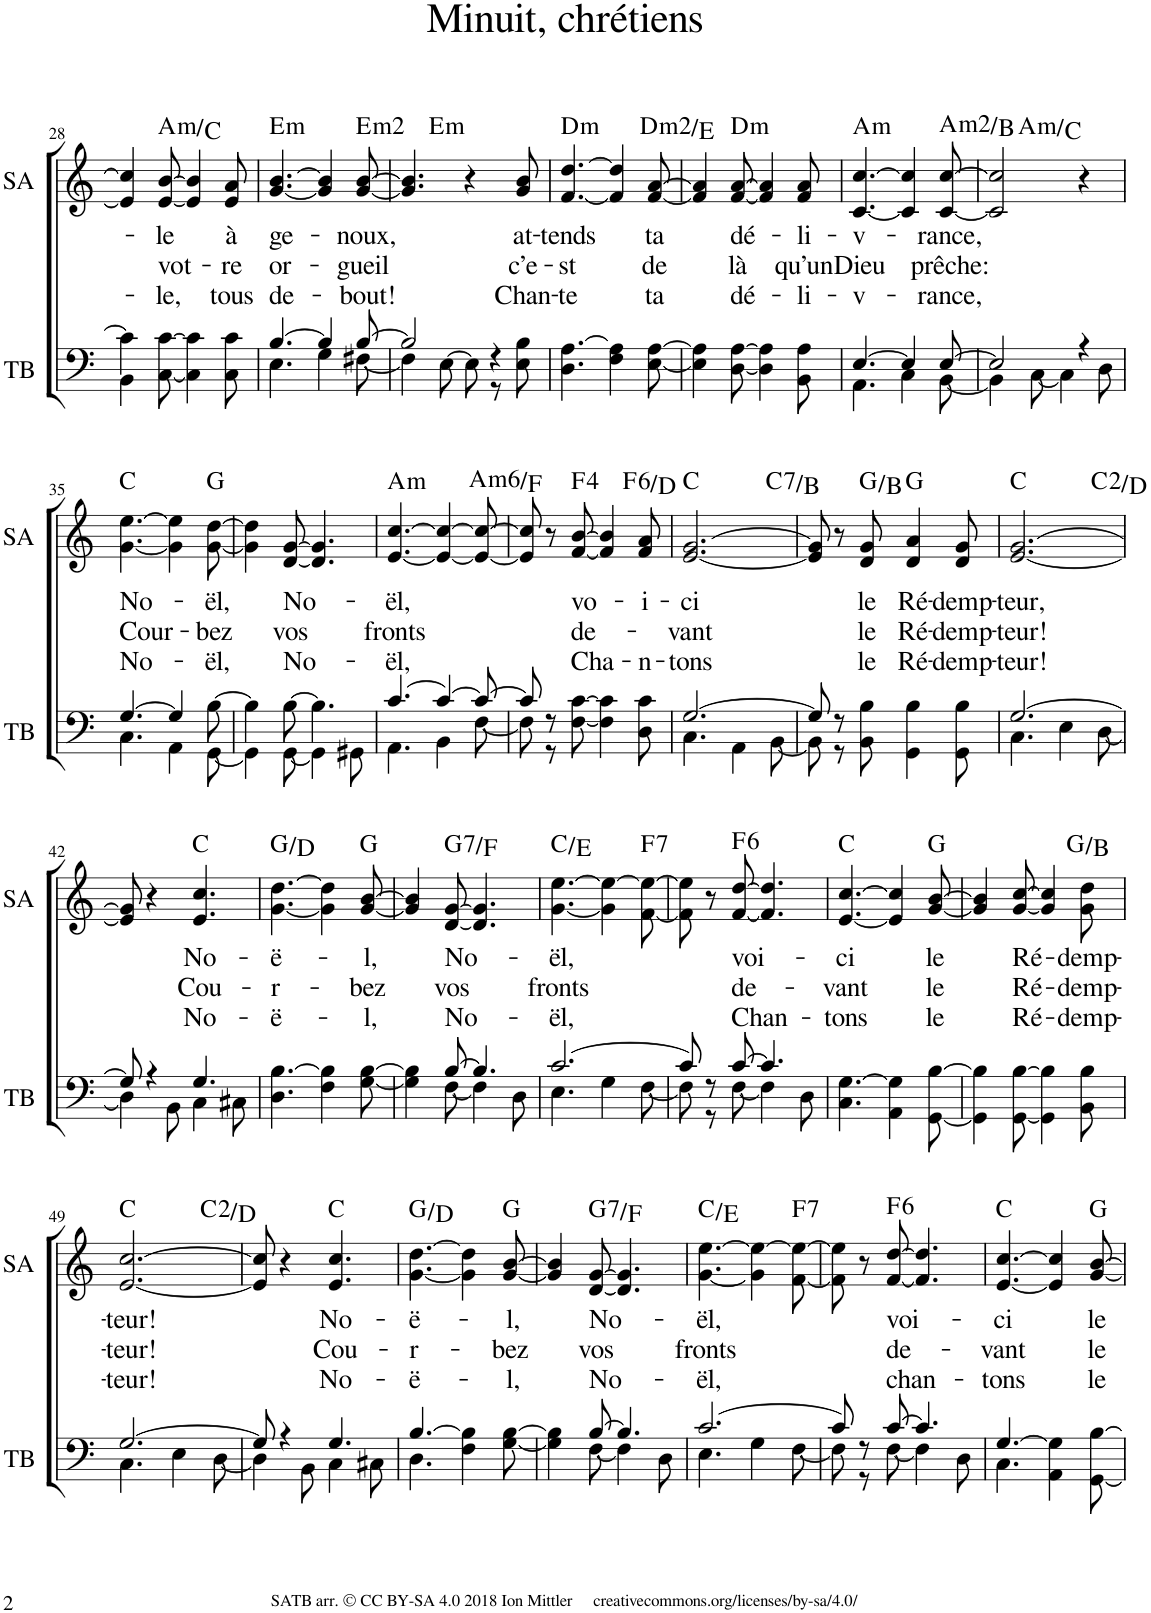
**kern	**kern	**text	**text	**text	**harte
*part2	*part1	*part1	*part1	*part1	*part1
*staff2	*staff1	*staff1	*staff1	*staff1	*
*I"Tenor &amp; Bass	*I"Soprano &amp; Alto	*	*	*	*
*I'TB	*I'SA	*	*	*	*
!!LO:PB:g=z
*clefF4	*clefG2	*	*	*	*
*k[]	*k[]	*	*	*	*
*M6/8	*M6/8	*	*	*	*
=28	=28	=28	=28	=28	=28
*^	*	*	*	*	*
4BB\	4c\]	4e/] 4cc/]	.	.	.	.
!	!	!	!LO:LY:b	!LO:LY:b	!LO:LY:b	!LO:H:kt=m
[8C\ [>8c\	2ryy	[8e/ [8b/	-le	vot-	-le,	A:min/b3
4C\] 4c\]	.	4e/] 4b/]	.	.	.	.
!	!	!	!LO:LY:b	!LO:LY:b	!LO:LY:b	!
8C\ 8c\	.	8e/ 8a/	à	-re	tous	.
=29	=29	=29	=29	=29	=29	=29
!	!	!	!LO:LY:b	!LO:LY:b	!LO:LY:b	!LO:H:kt=m
[4.B/	4.E\	[4.g/ [4.b/	ge-	or-	de-	E:min
4B/]	4G\	4g/] 4b/]	.	.	.	.
!	!	!	!LO:LY:b	!LO:LY:b	!LO:LY:b	!LO:H:kt=m
[8B/	[8F#X\	[8g/ [8b/	-noux,	-gueil	-bout!	E:min(2)
=30	=30	=30	=30	=30	=30	=30
2B/]	4F#\]	4.g/] 4.b/]	.	.	.	.
.	[>8E\	.	.	.	.	.
!	!	!	!	!	!	!LO:H:kt=m
.	8E\]	4r	.	.	.	E:min
4r	8r	.	.	.	.	.
!	!	!	!LO:LY:b	!LO:LY:b	!LO:LY:b	!
.	8E\ 8B\	8g/ 8b/	at-	c’e-	Chan-	.
=31	=31	=31	=31	=31	=31	=31
!	!	!	!LO:LY:b	!LO:LY:b	!LO:LY:b	!LO:H:kt=m
*v	*v	*	*	*	*	*
4.D\ [4.A\	[4.f/ [4.dd/	-tends	-st	-te	D:min
4F\ 4A\]	4f/] 4dd/]	.	.	.	.
!	!	!LO:LY:b	!LO:LY:b	!LO:LY:b	!LO:H:kt=m
[8E\ [>8A\	[8f/ [8a/	ta	de	ta	D:min(2)/2
=32	=32	=32	=32	=32	=32
4E\] 4A\]	4f/] 4a/]	.	.	.	.
!	!	!LO:LY:b	!LO:LY:b	!LO:LY:b	!LO:H:kt=m
[8D\ [8A\	[8f/ [8a/	dé-	là	dé-	D:min
4D\] 4A\]	4f/] 4a/]	.	.	.	.
!	!	!LO:LY:b	!LO:LY:b	!LO:LY:b	!
8BB\ 8A\	8f/ 8a/	-li-	qu’un	-li-	.
=33	=33	=33	=33	=33	=33
*^	*	*	*	*	*
!	!	!	!LO:LY:b	!LO:LY:b	!LO:LY:b	!LO:H:kt=m
[4.E/	4.AA\	[4.c/ [4.cc/	-v-	-Dieu	-v-	A:min
4E/]	4C\	4c/] 4cc/]	.	.	.	.
!	!	!	!LO:LY:b	!LO:LY:b	!LO:LY:b	!LO:H:kt=m
[8E/	[8BB\	[8c/ [8cc/	-rance,	prêche:	-rance,	A:min(2)/2
=34	=34	=34	=34	=34	=34	=34
*	*	*^	*	*	*	*
2E/]	4BB\]	2c/] 2cc/]	4.ryy	.	.	.	.
.	[8C\	.	.	.	.	.	.
!	!	!	!	!	!	!	!LO:H:kt=m
.	4C\]	.	4.ryy	.	.	.	A:min/b3
4r	.	4r	.	.	.	.	.
.	8D\	.	.	.	.	.	.
!!LO:LB:g=z
=35	=35	=35	=35	=35	=35	=35	=35
!	!	!	!	!LO:LY:b	!LO:LY:b	!LO:LY:b	!
*	*	*v	*v	*	*	*	*
[4.G/	4.C\	[4.g\ [4.ee\	No-	Cour-	No-	C:maj
4G/]	4AA\	4g\] 4ee\]	.	.	.	.
!	!	!	!LO:LY:b	!LO:LY:b	!LO:LY:b	!
[>8B\	[8GG\	[8g\ [8dd\	-ël,	-bez	-ël,	G:maj
=36	=36	=36	=36	=36	=36	=36
4B\]	4GG\]	4g\] 4dd\]	.	.	.	.
!	!	!	!LO:LY:b	!LO:LY:b	!LO:LY:b	!
[>8B\	[8GG\	[8d/ [8g/	No-	vos	No-	.
4.B\]	4GG\]	4.d/] 4.g/]	.	.	.	.
.	8GG#X\	.	.	.	.	.
=37	=37	=37	=37	=37	=37	=37
!	!	!	!LO:LY:b	!LO:LY:b	!LO:LY:b	!LO:H:kt=m
[4.c/	4.AA\	[4.e/ [4.cc/	-ël,	fronts	-ël,	A:min
4c/_	4BB\	4e/_ 4cc/_	.	.	.	.
!	!	!	!	!	!	!LO:H:kt=m6
8c/_	[8F\	8e/_ 8cc/_	.	.	.	A:min6/b6
=38	=38	=38	=38	=38	=38	=38
8c/]	8F\]	8e/] 8cc/]	.	.	.	.
8r	8r	8r	.	.	.	.
!	!	!	!LO:LY:b	!LO:LY:b	!LO:LY:b	!
[8F\ [>8c\	2ryy	[8f/ [8bn/	vo-	de-	Cha-	F:maj(4)
4F\] 4c\]	.	4f/] 4b/]	.	.	.	.
!	!	!	!LO:LY:b	!	!LO:LY:b	!LO:H:kt=6
8D\ 8c\	.	8f/ 8a/	-i-	.	-n-	F:maj6/6
=39	=39	=39	=39	=39	=39	=39
!	!	!	!LO:LY:b	!LO:LY:b	!LO:LY:b	!
*	*	*^	*	*	*	*
[2.G/	4.C\	[2.e/ [2.g/	4.ryy	-ci	-vant	-tons	C:maj
!	!	!	!	!	!	!	!LO:H:kt=7
.	4AA\	.	4.ryy	.	.	.	C:7/7
.	[8BB\	.	.	.	.	.	.
*	*	*v	*v	*	*	*	*
=40	=40	=40	=40	=40	=40	=40
8G/]	8BB\]	8e/] 8g/]	.	.	.	.
8r	8r	8r	.	.	.	.
!	!	!	!LO:LY:b	!LO:LY:b	!LO:LY:b	!
8BB\ 8B\	2ryy	8d/ 8g/	le	le	le	G:maj/3
!	!	!	!LO:LY:b	!LO:LY:b	!LO:LY:b	!
4GG\ 4B\	.	4d/ 4a/	Ré-	Ré-	Ré-	G:maj
!	!	!	!LO:LY:b	!LO:LY:b	!LO:LY:b	!
8GG\ 8B\	.	8d/ 8g/	-demp-	-demp-	-demp-	.
=41	=41	=41	=41	=41	=41	=41
!	!	!	!LO:LY:b	!LO:LY:b	!LO:LY:b	!
*	*	*^	*	*	*	*
[2.G/	4.C\	[2.e/ [2.g/	4.ryy	-teur,	-teur!	-teur!	C:maj
.	4E\	.	4.ryy	.	.	.	C:maj(2)/2
.	[8D\	.	.	.	.	.	.
*	*	*v	*v	*	*	*	*
!!LO:LB:g=z
=42	=42	=42	=42	=42	=42	=42
8G/]	4D\]	8e/] 8g/]	.	.	.	.
4r	.	4r	.	.	.	.
.	8BB\	.	.	.	.	.
!	!	!	!LO:LY:b	!LO:LY:b	!LO:LY:b	!
4.G/	4C\	4.e/ 4.cc/	No-	Cou-	No-	C:maj
.	8C#X\	.	.	.	.	.
=43	=43	=43	=43	=43	=43	=43
!	!	!	!LO:LY:b	!LO:LY:b	!LO:LY:b	!
*v	*v	*	*	*	*	*
4.D\ [4.B\	[4.g\ [4.dd\	-ë-	-r-	-ë-	G:maj/5
4F\ 4B\]	4g\] 4dd\]	.	.	.	.
!	!	!LO:LY:b	!LO:LY:b	!LO:LY:b	!
[8G\ [>8B\	[8g/ [8b/	-l,	-bez	-l,	G:maj
=44	=44	=44	=44	=44	=44
*^	*	*	*	*	*
4G\] 4B\]	4ryy	4g/] 4b/]	.	.	.	.
!	!	!	!LO:LY:b	!LO:LY:b	!LO:LY:b	!LO:H:kt=7
[8B/	[8F\	[8d/ [8g/	No-	vos	No-	G:7/b7
4.B/]	4F\]	4.d/] 4.g/]	.	.	.	.
.	8D\	.	.	.	.	.
=45	=45	=45	=45	=45	=45	=45
!	!	!	!LO:LY:b	!LO:LY:b	!LO:LY:b	!
[2.c/	4.E\	[4.g\ [4.ee\	-ël,	fronts	-ël,	C:maj/3
.	4G\	4g\] 4ee\_	.	.	.	.
!	!	!	!	!	!	!LO:H:kt=7
.	[8F\	[8f\ 8een\_	.	.	.	F:7
=46	=46	=46	=46	=46	=46	=46
8c/]	8F\]	8f\] 8ee\]	.	.	.	.
8r	8r	8r	.	.	.	.
!	!	!	!LO:LY:b	!LO:LY:b	!LO:LY:b	!LO:H:kt=6
[8c/	[8F\	[8f/ [8dd/	voi-	de-	Chan-	F:maj6
4.c/]	4F\]	4.f/] 4.dd/]	.	.	.	.
.	8D\	.	.	.	.	.
=47	=47	=47	=47	=47	=47	=47
!	!	!	!LO:LY:b	!LO:LY:b	!LO:LY:b	!
*v	*v	*	*	*	*	*
4.C\ [4.G\	[4.e/ [4.cc/	-ci	-vant	-tons	C:maj
4AA\ 4G\]	4e/] 4cc/]	.	.	.	.
!	!	!LO:LY:b	!LO:LY:b	!LO:LY:b	!
[8GG\ [>8B\	[8g/ [8b/	le	le	le	G:maj
=48	=48	=48	=48	=48	=48
4GG\] 4B\]	4g/] 4b/]	.	.	.	.
!	!	!LO:LY:b	!LO:LY:b	!LO:LY:b	!
[8GG\ [8B\	[8g/ [8cc/	Ré-	Ré-	Ré-	.
4GG\] 4B\]	4g/] 4cc/]	.	.	.	.
!	!	!LO:LY:b	!LO:LY:b	!LO:LY:b	!
8BB\ 8B\	8g\ 8dd\	-demp-	-demp-	-demp-	G:maj/3
!!LO:LB:g=z
=49	=49	=49	=49	=49	=49
*^	*	*	*	*	*
!	!	!	!LO:LY:b	!LO:LY:b	!LO:LY:b	!
*	*	*^	*	*	*	*
[2.G/	4.C\	[2.e/ [2.cc/	4.ryy	-teur!	-teur!	-teur!	C:maj
.	4E\	.	4.ryy	.	.	.	C:maj(2)/2
.	[8D\	.	.	.	.	.	.
*	*	*v	*v	*	*	*	*
=50	=50	=50	=50	=50	=50	=50
8G/]	4D\]	8e/] 8cc/]	.	.	.	.
4r	.	4r	.	.	.	.
.	8BB\	.	.	.	.	.
!	!	!	!LO:LY:b	!LO:LY:b	!LO:LY:b	!
4.G/	4C\	4.e/ 4.cc/	No-	Cou-	No-	C:maj
.	8C#X\	.	.	.	.	.
=51	=51	=51	=51	=51	=51	=51
!	!	!	!LO:LY:b	!LO:LY:b	!LO:LY:b	!
[4.B/	4.D\	[4.g\ [4.dd\	-ë-	-r-	-ë-	G:maj/5
4F\ 4B\]	4.ryy	4g\] 4dd\]	.	.	.	.
!	!	!	!LO:LY:b	!LO:LY:b	!LO:LY:b	!
[8G\ [>8B\	.	[8g/ [8b/	-l,	-bez	-l,	G:maj
=52	=52	=52	=52	=52	=52	=52
4G\] 4B\]	4ryy	4g/] 4b/]	.	.	.	.
!	!	!	!LO:LY:b	!LO:LY:b	!LO:LY:b	!LO:H:kt=7
[8B/	[8F\	[8d/ [8g/	No-	vos	No-	G:7/b7
4.B/]	4F\]	4.d/] 4.g/]	.	.	.	.
.	8D\	.	.	.	.	.
=53	=53	=53	=53	=53	=53	=53
!	!	!	!LO:LY:b	!LO:LY:b	!LO:LY:b	!
[2.c/	4.E\	[<4.g\ [4.ee\	-ël,	fronts	-ël,	C:maj/3
.	4G\	4g\] 4ee\_	.	.	.	.
!	!	!	!	!	!	!LO:H:kt=7
.	[8F\	[<8f\ 8een\_	.	.	.	F:7
=54	=54	=54	=54	=54	=54	=54
8c/]	8F\]	8f\] 8ee\]	.	.	.	.
8r	8r	8r	.	.	.	.
!	!	!	!LO:LY:b	!LO:LY:b	!LO:LY:b	!LO:H:kt=6
[8c/	[8F\	[8f/ [8dd/	voi-	de-	chan-	F:maj6
4.c/]	4F\]	4.f/] 4.dd/]	.	.	.	.
.	8D\	.	.	.	.	.
=55	=55	=55	=55	=55	=55	=55
!	!	!	!LO:LY:b	!LO:LY:b	!LO:LY:b	!
[4.G/	4.C\	[4.e/ [4.cc/	-ci	-vant	-tons	C:maj
4AA\ 4G\]	4.ryy	4e/] 4cc/]	.	.	.	.
!	!	!	!LO:LY:b	!LO:LY:b	!LO:LY:b	!
[8GG\ [>8B\	.	[8g/ [8b/	le	le	le	G:maj
*v	*v	*	*	*	*	*
=	=	=	=	=	=
*-	*-	*-	*-	*-	*-
